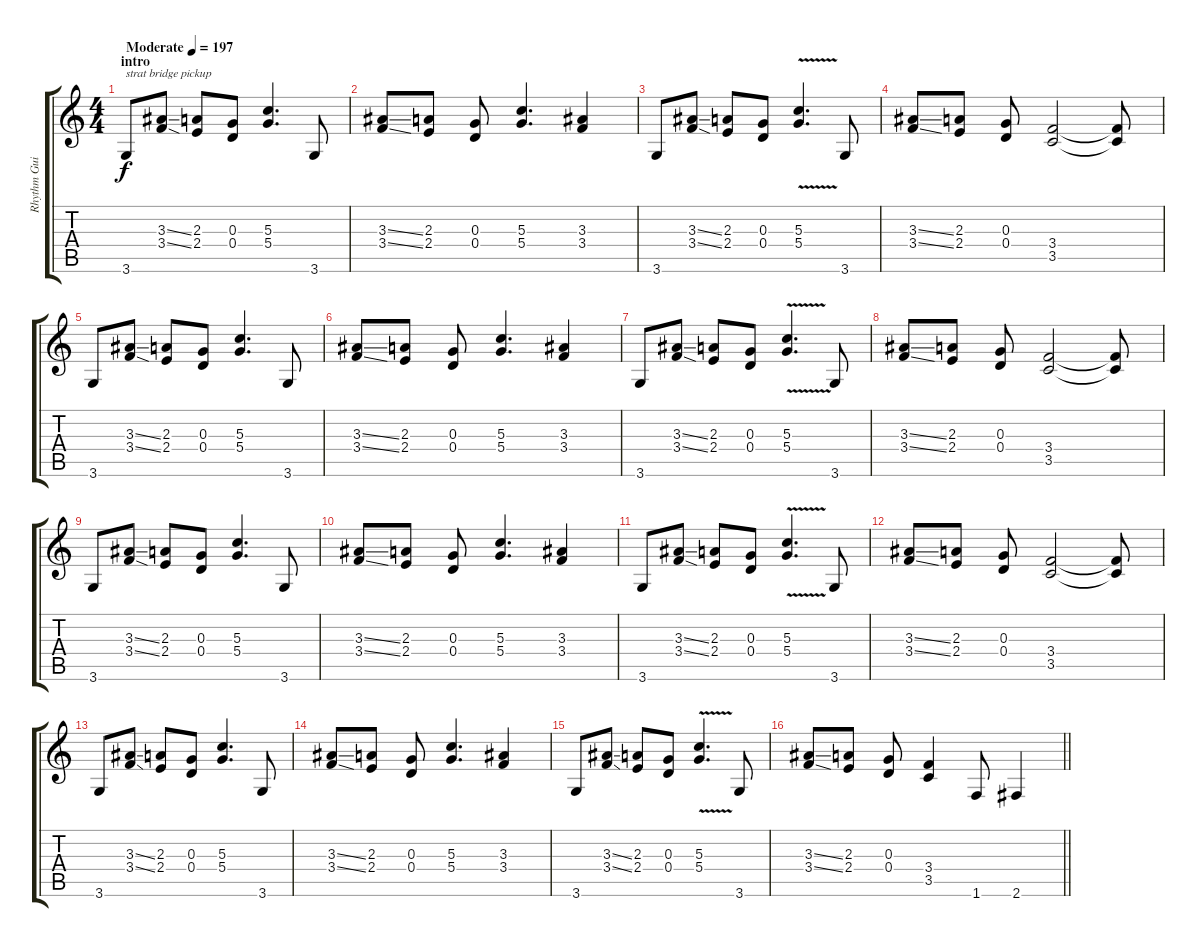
\track ("Rhythm Guitar (Blackmore)" "Rhythm Gui") {instrument distortionguitar}
\staff {score tabs}
\tuning (E4 B3 G3 D3 A2 E2) {hide}
\ts (4 4)
\section ("" "intro")
\tempo (197 "Moderate")
\clef g2
\ks c
3.6.8{txt "strat bridge pickup" dy f instrument distortionguitar} (3.3{ss} 3.4{ss}).8 (2.3 2.4).8 (0.3 0.4).8 (5.3 5.4).4{d} 3.6.8 |
(3.3{ss} 3.4{ss}).8 (2.3 2.4).8 (0.3 0.4).8 (5.3 5.4).4{d} (3.3 3.4).4 |
3.6.8 (3.3{ss} 3.4{ss}).8 (2.3 2.4).8 (0.3 0.4).8 (5.3{v} 5.4{v}).4{d} 3.6.8 |
(3.3{ss} 3.4{ss}).8 (2.3 2.4).8 (0.3 0.4).8 (3.4 3.5).2 (3.4{t} 3.5{t}).8 |
3.6.8 (3.3{ss} 3.4{ss}).8 (2.3 2.4).8 (0.3 0.4).8 (5.3 5.4).4{d} 3.6.8 |
(3.3{ss} 3.4{ss}).8 (2.3 2.4).8 (0.3 0.4).8 (5.3 5.4).4{d} (3.3 3.4).4 |
3.6.8 (3.3{ss} 3.4{ss}).8 (2.3 2.4).8 (0.3 0.4).8 (5.3{v} 5.4{v}).4{d} 3.6.8 |
(3.3{ss} 3.4{ss}).8 (2.3 2.4).8 (0.3 0.4).8 (3.4 3.5).2 (3.4{t} 3.5{t}).8 |
3.6.8 (3.3{ss} 3.4{ss}).8 (2.3 2.4).8 (0.3 0.4).8 (5.3 5.4).4{d} 3.6.8 |
(3.3{ss} 3.4{ss}).8 (2.3 2.4).8 (0.3 0.4).8 (5.3 5.4).4{d} (3.3 3.4).4 |
3.6.8 (3.3{ss} 3.4{ss}).8 (2.3 2.4).8 (0.3 0.4).8 (5.3{v} 5.4{v}).4{d} 3.6.8 |
(3.3{ss} 3.4{ss}).8 (2.3 2.4).8 (0.3 0.4).8 (3.4 3.5).2 (3.4{t} 3.5{t}).8 |
3.6.8 (3.3{ss} 3.4{ss}).8 (2.3 2.4).8 (0.3 0.4).8 (5.3 5.4).4{d} 3.6.8 |
(3.3{ss} 3.4{ss}).8 (2.3 2.4).8 (0.3 0.4).8 (5.3 5.4).4{d} (3.3 3.4).4 |
3.6.8 (3.3{ss} 3.4{ss}).8 (2.3 2.4).8 (0.3 0.4).8 (5.3{v} 5.4{v}).4{d} 3.6.8 |
\barLineRight lightlight
(3.3{ss} 3.4{ss}).8 (2.3 2.4).8 (0.3 0.4).8 (3.4 3.5).4 1.6.8 2.6.4
